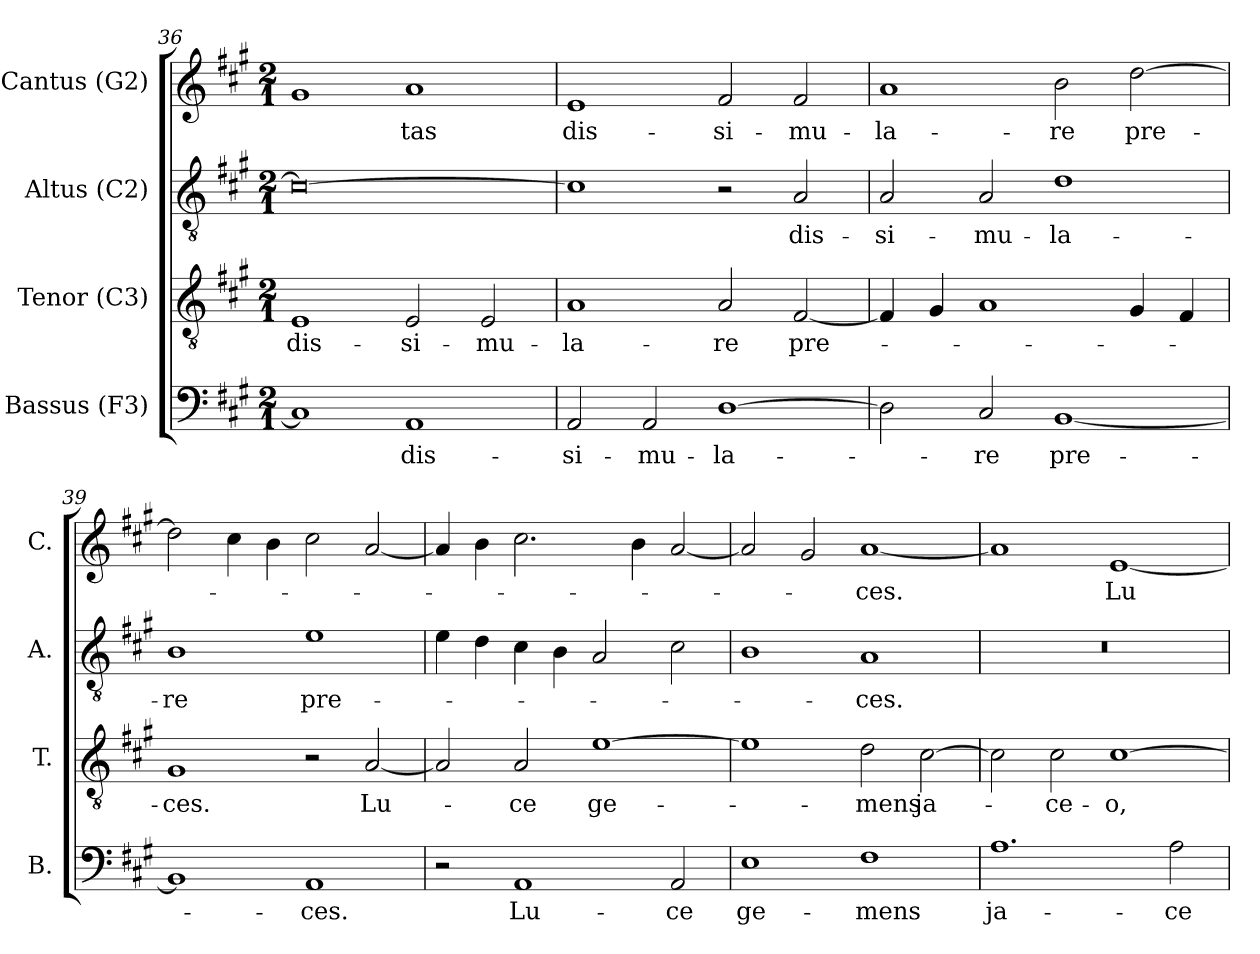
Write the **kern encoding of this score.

**kern	**text	**kern	**text	**kern	**text	**kern	**text
*part4	*part4	*part3	*part3	*part2	*part2	*part1	*part1
*staff4	*staff4	*staff3	*staff3	*staff2	*staff2	*staff1	*staff1
*I"Bassus (F3)	*	*I"Tenor (C3)	*	*I"Altus (C2)	*	*I"Cantus (G2)	*
*I'B.	*	*I'T.	*	*I'A.	*	*I'C.	*
*clefF4	*	*clefGv2	*	*clefGv2	*	*clefG2	*
*	*	*ITrd7c12	*	*ITrd7c12	*	*	*
*k[f#c#g#]	*	*k[f#c#g#]	*	*k[f#c#g#]	*	*k[f#c#g#]	*
*A:	*	*A:	*	*A:	*	*A:	*
*M2/1	*	*M2/1	*	*M2/1	*	*M2/1	*
=36	=36	=36	=36	=36	=36	=36	=36
!	!	!	!LO:LY:b:color=#000000	!	!	!	!
1C#i]	.	1EEi	dis-	0C#i_	.	1g#i	.
!	!LO:LY:b:color=#000000	!	!	!	!	!	!
!	!	!	!LO:LY:b:color=#000000	!	!	!	!
!	!	!	!	!	!	!	!LO:LY:b:color=#000000
1AAi	dis-	2EEi/	-si-	.	.	1ai	-tas
!	!	!	!LO:LY:b:color=#000000	!	!	!	!
.	.	2EEi/	-mu-	.	.	.	.
=37	=37	=37	=37	=37	=37	=37	=37
!	!LO:LY:b:color=#000000	!	!	!	!	!	!
!	!	!	!LO:LY:b:color=#000000	!	!	!	!
!	!	!	!	!	!	!	!LO:LY:b:color=#000000
2AAi/	-si-	1AAi	-la-	1C#i]	.	1ei	dis-
!	!LO:LY:b:color=#000000	!	!	!	!	!	!
2AAi/	-mu-	.	.	.	.	.	.
!	!LO:LY:b:color=#000000	!	!	!	!	!	!
!	!	!	!LO:LY:b:color=#000000	!	!	!	!
!	!	!	!	!	!	!	!LO:LY:b:color=#000000
[1Di	-la-	2AAi/	-re	2r	.	2f#i/	-si-
!	!	!	!LO:LY:b:color=#000000	!	!	!	!
!	!	!	!	!	!LO:LY:b:color=#000000	!	!
!	!	!	!	!	!	!	!LO:LY:b:color=#000000
.	.	[2FF#i/	pre-	2AAi/	dis-	2f#i/	-mu-
!!LO:LB:g=z
=38	=38	=38	=38	=38	=38	=38	=38
!	!	!	!	!	!LO:LY:b:color=#000000	!	!
!	!	!	!	!	!	!	!LO:LY:b:color=#000000
2Di\]	.	4FF#i/]	.	2AAi/	-si-	1ai	-la-
.	.	4GG#i/	.	.	.	.	.
!	!LO:LY:b:color=#000000	!	!	!	!	!	!
!	!	!	!	!	!LO:LY:b:color=#000000	!	!
2C#i/	-re	1AAi	.	2AAi/	-mu-	.	.
!	!LO:LY:b:color=#000000	!	!	!	!	!	!
!	!	!	!	!	!LO:LY:b:color=#000000	!	!
!	!	!	!	!	!	!	!LO:LY:b:color=#000000
[1BBi	pre-	.	.	1Di	-la-	2bi\	-re
!	!	!	!	!	!	!	!LO:LY:b:color=#000000
.	.	4GG#i/	.	.	.	[2ddi\	pre-
.	.	4FF#i/	.	.	.	.	.
=39	=39	=39	=39	=39	=39	=39	=39
!	!	!	!LO:LY:b:color=#000000	!	!	!	!
!	!	!	!	!	!LO:LY:b:color=#000000	!	!
1BBi]	.	1GG#i	-ces.	1BBi	-re	2ddi\]	.
.	.	.	.	.	.	4cc#i\	.
.	.	.	.	.	.	4bi\	.
!	!LO:LY:b:color=#000000	!	!	!	!	!	!
!	!	!	!	!	!LO:LY:b:color=#000000	!	!
1AAi	-ces.	2r	.	1Ei	pre-	2cc#i\	.
!	!	!	!LO:LY:b:color=#000000	!	!	!	!
.	.	[2AAi/	Lu-	.	.	[2ai/	.
=40	=40	=40	=40	=40	=40	=40	=40
2r	.	2AAi/]	.	4Ei\	.	4ai/]	.
.	.	.	.	4Di\	.	4bi\	.
!	!LO:LY:b:color=#000000	!	!	!	!	!	!
!	!	!	!LO:LY:b:color=#000000	!	!	!	!
1AAi	Lu-	2AAi/	-ce	4C#i\	.	2.cc#i\	.
.	.	.	.	4BBi\	.	.	.
!	!	!	!LO:LY:b:color=#000000	!	!	!	!
.	.	[1Ei	ge-	2AAi/	.	.	.
.	.	.	.	.	.	4bi\	.
!	!LO:LY:b:color=#000000	!	!	!	!	!	!
2AAi/	-ce	.	.	2C#i\	.	[2ai/	.
=41	=41	=41	=41	=41	=41	=41	=41
!	!LO:LY:b:color=#000000	!	!	!	!	!	!
1Ei	ge-	1Ei]	.	1BBi	.	2ai/]	.
.	.	.	.	.	.	2g#i/	.
!	!LO:LY:b:color=#000000	!	!	!	!	!	!
!	!	!	!LO:LY:b:color=#000000	!	!	!	!
!	!	!	!	!	!LO:LY:b:color=#000000	!	!
!	!	!	!	!	!	!	!LO:LY:b:color=#000000
1F#i	-mens	2Di\	-mens	1AAi	-ces.	[1ai	-ces.
!	!	!	!LO:LY:b:color=#000000	!	!	!	!
.	.	[2C#i\	ja-	.	.	.	.
=42	=42	=42	=42	=42	=42	=42	=42
!	!LO:LY:b:color=#000000	!	!	!LO:N:vis=1	!	!	!
1.Ai	ja-	2C#i\]	.	0r	.	1ai]	.
!	!	!	!LO:LY:b:color=#000000	!	!	!	!
.	.	2C#i\	-ce-	.	.	.	.
!	!	!	!LO:LY:b:color=#000000	!	!	!	!
!	!	!	!	!	!	!	!LO:LY:b:color=#000000
.	.	[1C#i	-o,	.	.	[1ei	Lu-
!	!LO:LY:b:color=#000000	!	!	!	!	!	!
2Ai\	-ce-	.	.	.	.	.	.
=	=	=	=	=	=	=	=
*-	*-	*-	*-	*-	*-	*-	*-
